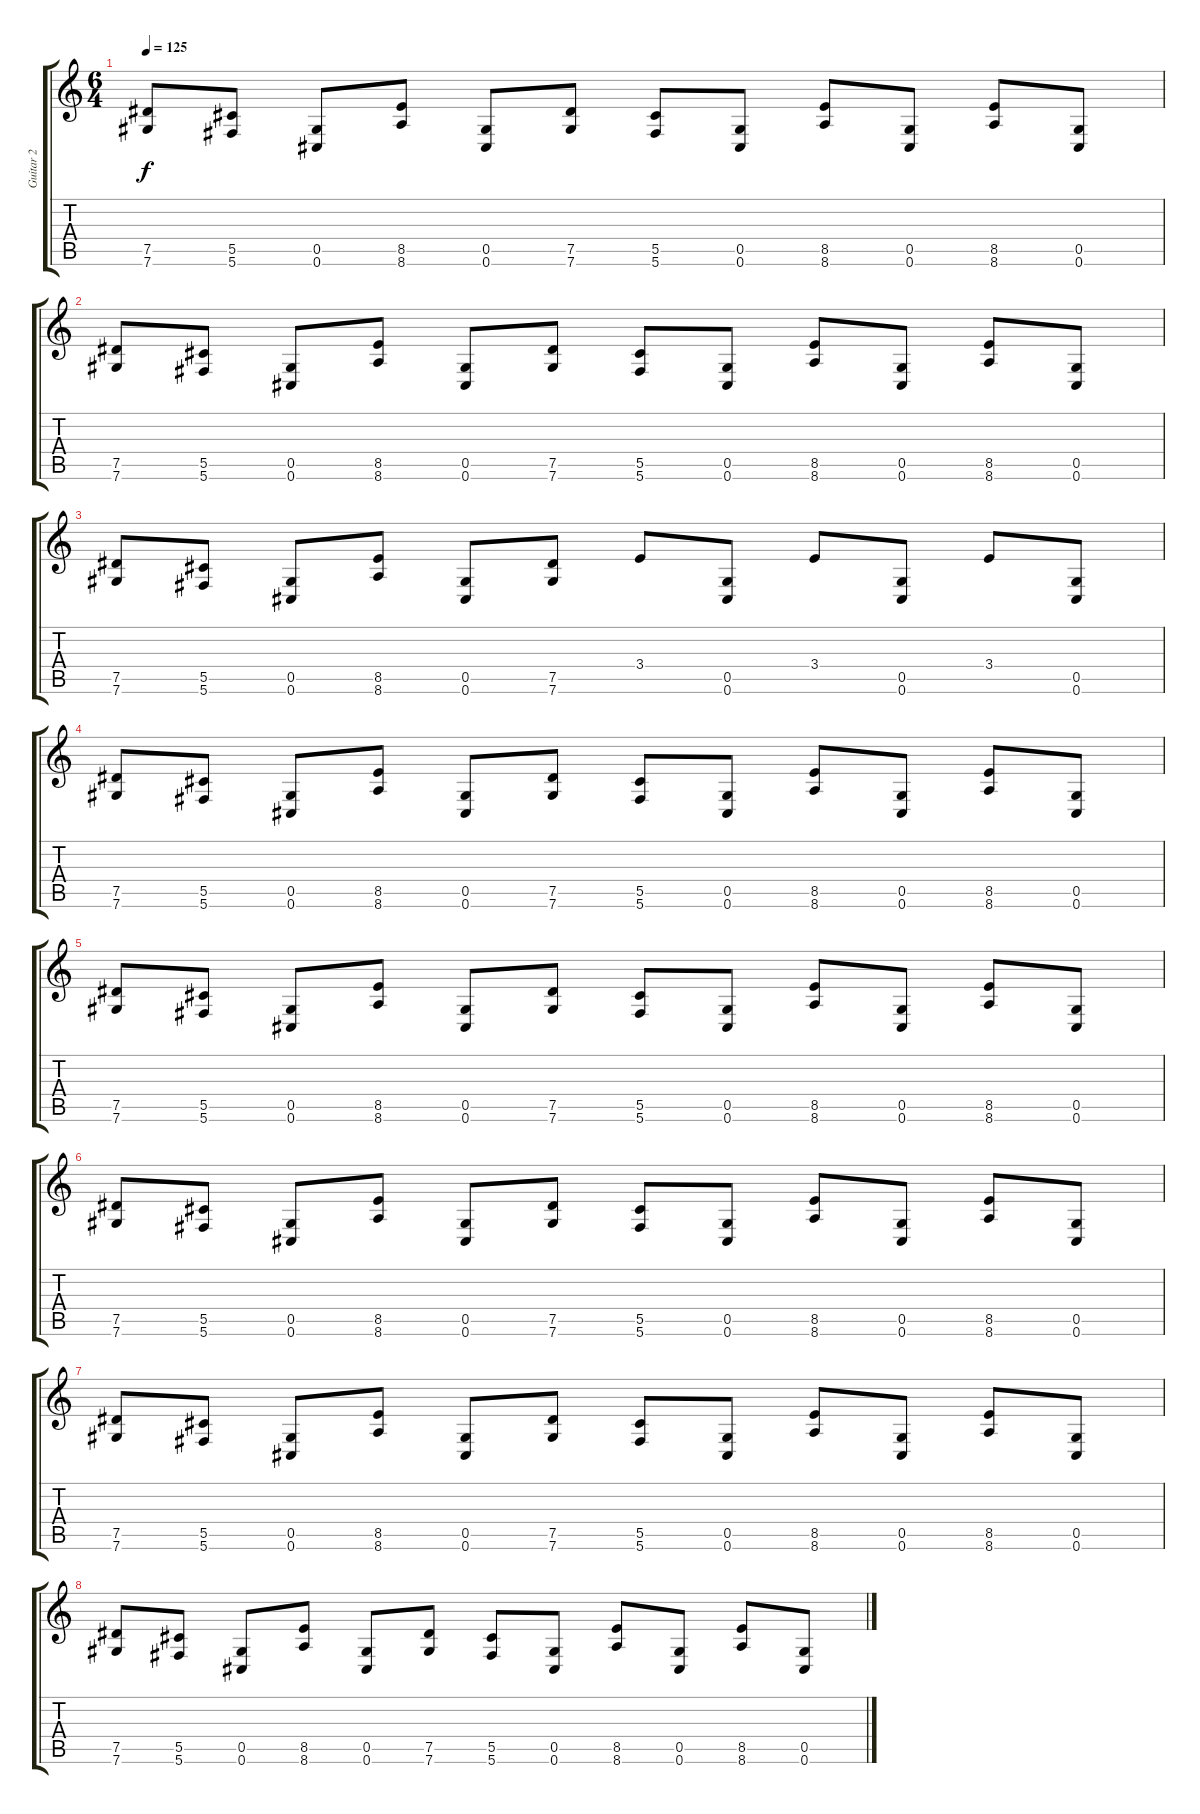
\track ("Guitar 2" "Guitar 2") {instrument distortionguitar}
\staff {score tabs}
\tuning (Eb4 Bb3 Gb3 Db3 Ab2 Db2) {hide}
\ts (6 4)
\tempo 125
\clef g2
\ks c
(7.5 7.6).8{dy f} (5.5 5.6).8 (0.5 0.6).8 (8.5 8.6).8 (0.5 0.6).8 (7.5 7.6).8 (5.5 5.6).8 (0.5 0.6).8 (8.5 8.6).8 (0.5 0.6).8 (8.5 8.6).8 (0.5 0.6).8 |
(7.5 7.6).8 (5.5 5.6).8 (0.5 0.6).8 (8.5 8.6).8 (0.5 0.6).8 (7.5 7.6).8 (5.5 5.6).8 (0.5 0.6).8 (8.5 8.6).8 (0.5 0.6).8 (8.5 8.6).8 (0.5 0.6).8 |
(7.5 7.6).8 (5.5 5.6).8 (0.5 0.6).8 (8.5 8.6).8 (0.5 0.6).8 (7.5 7.6).8 3.4.8 (0.5 0.6).8 3.4.8 (0.5 0.6).8 3.4.8 (0.5 0.6).8 |
(7.5 7.6).8 (5.5 5.6).8 (0.5 0.6).8 (8.5 8.6).8 (0.5 0.6).8 (7.5 7.6).8 (5.5 5.6).8 (0.5 0.6).8 (8.5 8.6).8 (0.5 0.6).8 (8.5 8.6).8 (0.5 0.6).8 |
(7.5 7.6).8 (5.5 5.6).8 (0.5 0.6).8 (8.5 8.6).8 (0.5 0.6).8 (7.5 7.6).8 (5.5 5.6).8 (0.5 0.6).8 (8.5 8.6).8 (0.5 0.6).8 (8.5 8.6).8 (0.5 0.6).8 |
(7.5 7.6).8 (5.5 5.6).8 (0.5 0.6).8 (8.5 8.6).8 (0.5 0.6).8 (7.5 7.6).8 (5.5 5.6).8 (0.5 0.6).8 (8.5 8.6).8 (0.5 0.6).8 (8.5 8.6).8 (0.5 0.6).8 |
(7.5 7.6).8 (5.5 5.6).8 (0.5 0.6).8 (8.5 8.6).8 (0.5 0.6).8 (7.5 7.6).8 (5.5 5.6).8 (0.5 0.6).8 (8.5 8.6).8 (0.5 0.6).8 (8.5 8.6).8 (0.5 0.6).8 |
(7.5 7.6).8 (5.5 5.6).8 (0.5 0.6).8 (8.5 8.6).8 (0.5 0.6).8 (7.5 7.6).8 (5.5 5.6).8 (0.5 0.6).8 (8.5 8.6).8 (0.5 0.6).8 (8.5 8.6).8 (0.5 0.6).8
